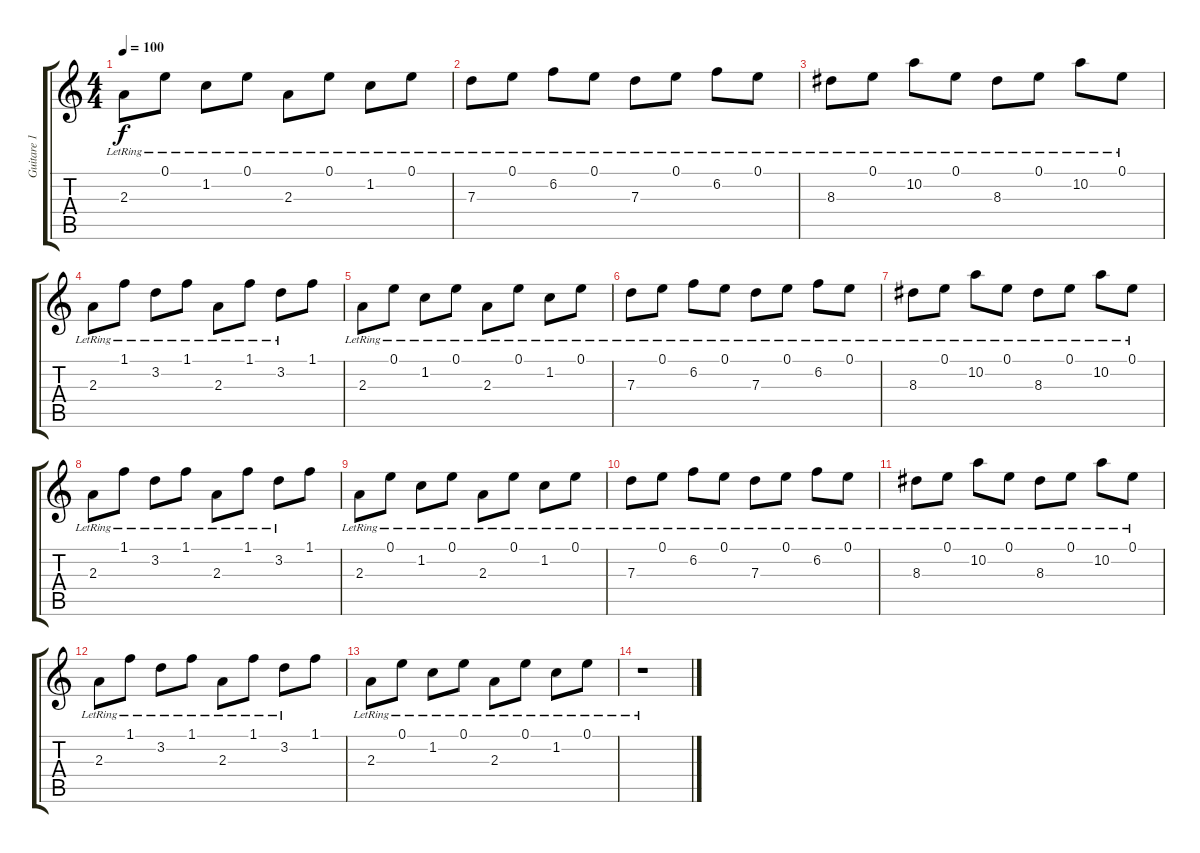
\track ("Guitare 1" "Guitare 1") {instrument acousticguitarsteel}
\staff {score tabs}
\tuning (E4 B3 G3 D3 A2 E2) {hide}
\ts (4 4)
\tempo 100
\clef g2
\ks c
2.3{lr}.8{dy f instrument acousticguitarsteel} 0.1{lr}.8 1.2{lr}.8 0.1{lr}.8 2.3{lr}.8 0.1{lr}.8 1.2{lr}.8 0.1{lr}.8 |
7.3{lr}.8 0.1{lr}.8 6.2{lr}.8 0.1{lr}.8 7.3{lr}.8 0.1{lr}.8 6.2{lr}.8 0.1{lr}.8 |
8.3{lr}.8 0.1{lr}.8 10.2{lr}.8 0.1{lr}.8 8.3{lr}.8 0.1{lr}.8 10.2{lr}.8 0.1{lr}.8 |
2.3{lr}.8 1.1{lr}.8 3.2{lr}.8 1.1{lr}.8 2.3{lr}.8 1.1{lr}.8 3.2{lr}.8 1.1.8 |
2.3{lr}.8 0.1{lr}.8 1.2{lr}.8 0.1{lr}.8 2.3{lr}.8 0.1{lr}.8 1.2{lr}.8 0.1{lr}.8 |
7.3{lr}.8 0.1{lr}.8 6.2{lr}.8 0.1{lr}.8 7.3{lr}.8 0.1{lr}.8 6.2{lr}.8 0.1{lr}.8 |
8.3{lr}.8 0.1{lr}.8 10.2{lr}.8 0.1{lr}.8 8.3{lr}.8 0.1{lr}.8 10.2{lr}.8 0.1{lr}.8 |
2.3{lr}.8 1.1{lr}.8 3.2{lr}.8 1.1{lr}.8 2.3{lr}.8 1.1{lr}.8 3.2{lr}.8 1.1.8 |
2.3{lr}.8 0.1{lr}.8 1.2{lr}.8 0.1{lr}.8 2.3{lr}.8 0.1{lr}.8 1.2{lr}.8 0.1{lr}.8 |
7.3{lr}.8 0.1{lr}.8 6.2{lr}.8 0.1{lr}.8 7.3{lr}.8 0.1{lr}.8 6.2{lr}.8 0.1{lr}.8 |
8.3{lr}.8 0.1{lr}.8 10.2{lr}.8 0.1{lr}.8 8.3{lr}.8 0.1{lr}.8 10.2{lr}.8 0.1{lr}.8 |
2.3{lr}.8 1.1{lr}.8 3.2{lr}.8 1.1{lr}.8 2.3{lr}.8 1.1{lr}.8 3.2{lr}.8 1.1.8 |
2.3{lr}.8 0.1{lr}.8 1.2{lr}.8 0.1{lr}.8 2.3{lr}.8 0.1{lr}.8 1.2{lr}.8 0.1{lr}.8 |
r.1
